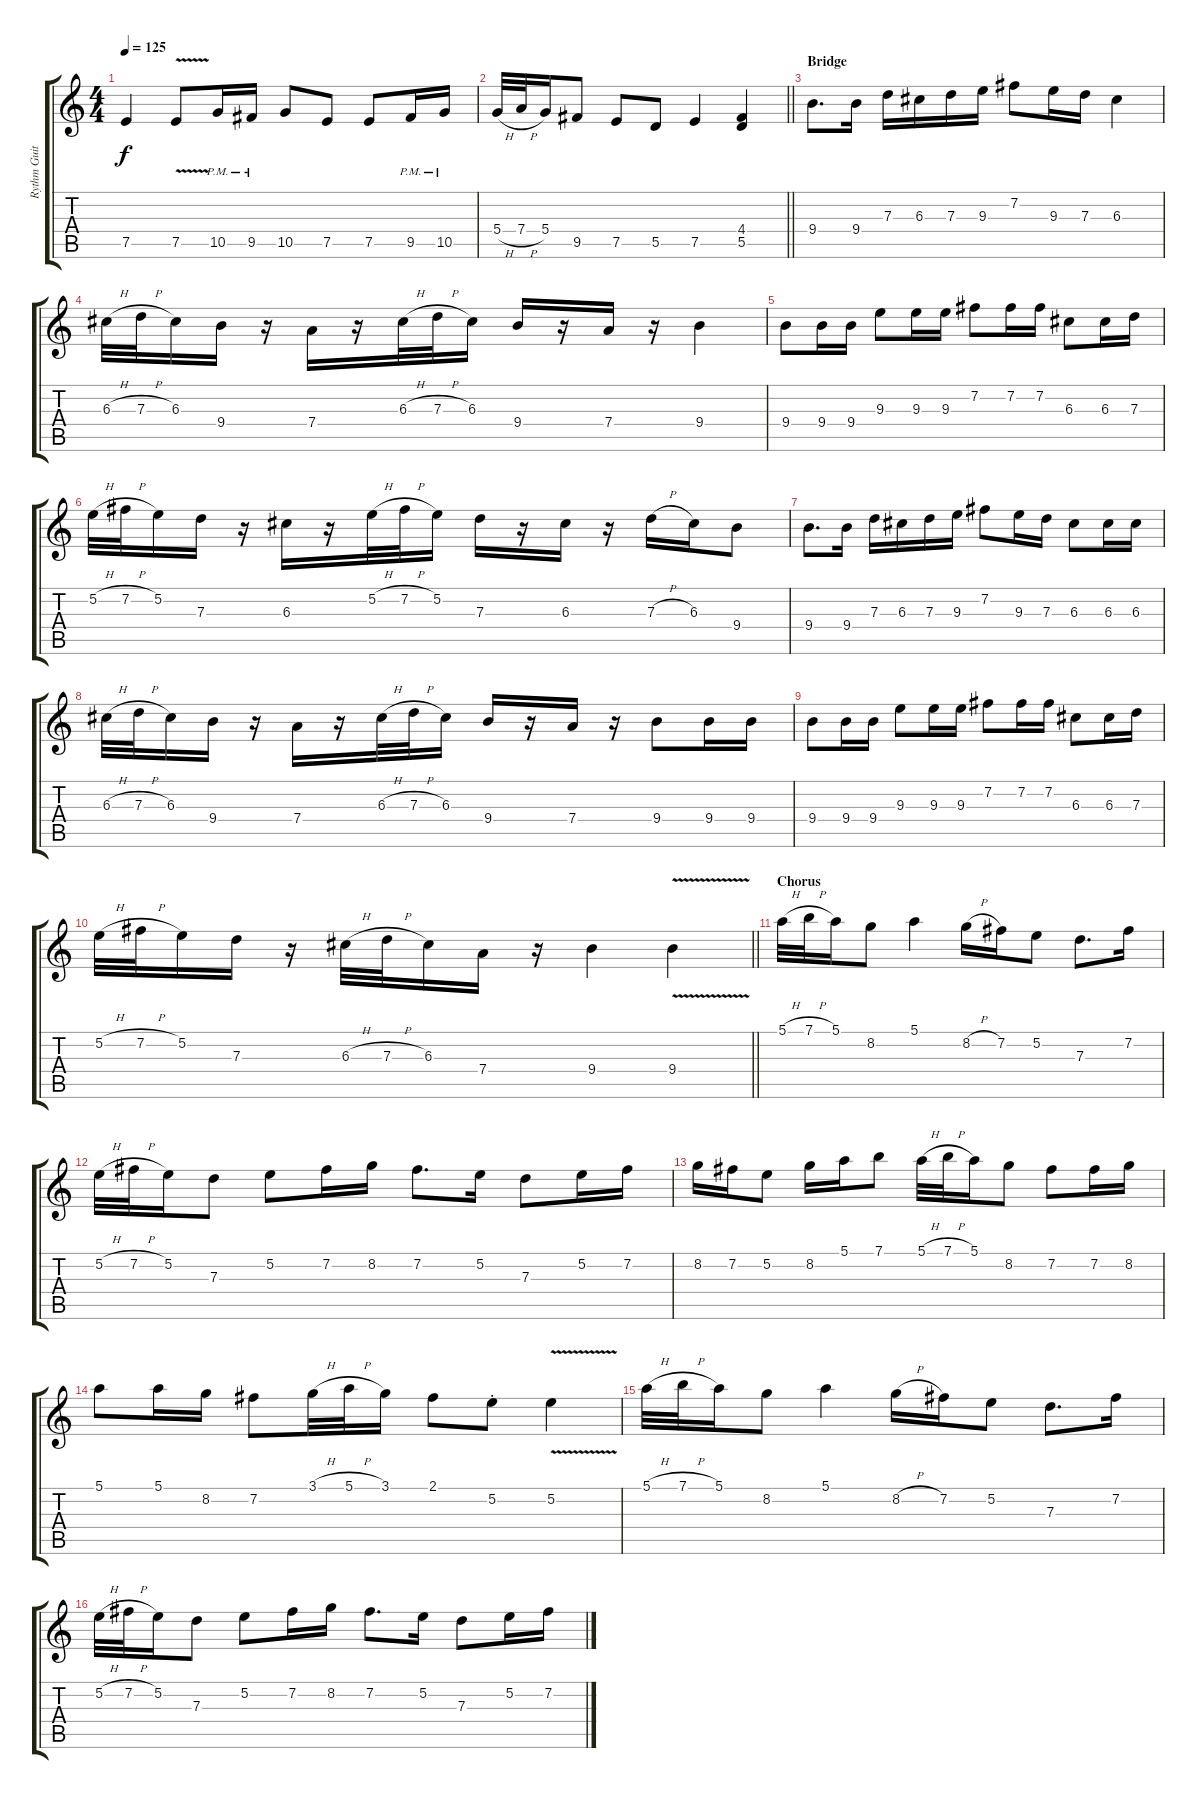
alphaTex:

\track ("Rythm Guitar II" "Rythm Guit") {instrument overdrivenguitar}
\staff {score tabs}
\tuning (E4 B3 G3 D3 A2 E2) {hide}
\ts (4 4)
\tempo 125
\clef g2
\ks c
7.5.4{dy f} 7.5{v}.8 10.5{pm}.16 9.5{pm}.16 10.5.8 7.5.8 7.5.8 9.5{pm}.16 10.5{pm}.16 |
\barLineRight lightlight
5.4{h}.32 7.4{h}.32 5.4.16 9.5.8 7.5.8 5.5.8 7.5.4 (4.4 5.5).4 |
\section ("" "Bridge")
9.4.8{d volume 13 balance 10 instrument acousticguitarsteel} 9.4.16 7.3.16 6.3.16 7.3.16 9.3.16 7.2.8 9.3.16 7.3.16 6.3.4 |
6.3{h}.32 7.3{h}.32 6.3.16 9.4.16 r.16 7.4.16 r.16 6.3{h}.32 7.3{h}.32 6.3.16 9.4.16 r.16 7.4.16 r.16 9.4.4 |
9.4.8 9.4.16 9.4.16 9.3.8 9.3.16 9.3.16 7.2.8 7.2.16 7.2.16 6.3.8 6.3.16 7.3.16 |
5.2{h}.32 7.2{h}.32 5.2.16 7.3.16 r.16 6.3.16 r.16 5.2{h}.32 7.2{h}.32 5.2.16 7.3.16 r.16 6.3.16 r.16 7.3{h}.16 6.3.16 9.4.8 |
9.4.8{d} 9.4.16 7.3.16 6.3.16 7.3.16 9.3.16 7.2.8 9.3.16 7.3.16 6.3.8 6.3.16 6.3.16 |
6.3{h}.32 7.3{h}.32 6.3.16 9.4.16 r.16 7.4.16 r.16 6.3{h}.32 7.3{h}.32 6.3.16 9.4.16 r.16 7.4.16 r.16 9.4.8 9.4.16 9.4.16 |
9.4.8 9.4.16 9.4.16 9.3.8 9.3.16 9.3.16 7.2.8 7.2.16 7.2.16 6.3.8 6.3.16 7.3.16 |
\barLineRight lightlight
5.2{h}.32 7.2{h}.32 5.2.16 7.3.16 r.16 6.3{h}.32 7.3{h}.32 6.3.16 7.4.16 r.16 9.4.4 9.4{v}.4 |
\section ("" "Chorus")
5.1{h}.32{volume 14 balance 11 instrument overdrivenguitar} 7.1{h}.32 5.1.16 8.2.8 5.1.4 8.2{h}.16 7.2.16 5.2.8 7.3.8{d} 7.2.16 |
5.2{h}.32 7.2{h}.32 5.2.16 7.3.8 5.2.8 7.2.16 8.2.16 7.2.8{d} 5.2.16 7.3.8 5.2.16 7.2.16 |
8.2.16 7.2.16 5.2.8 8.2.16 5.1.16 7.1.8 5.1{h}.32 7.1{h}.32 5.1.16 8.2.8 7.2.8 7.2.16 8.2.16 |
5.1.8 5.1.16 8.2.16 7.2.8 3.1{h}.32 5.1{h}.32 3.1.16 2.1.8 5.2{st}.8 5.2{v}.4 |
5.1{h}.32 7.1{h}.32 5.1.16 8.2.8 5.1.4 8.2{h}.16 7.2.16 5.2.8 7.3.8{d} 7.2.16 |
5.2{h}.32 7.2{h}.32 5.2.16 7.3.8 5.2.8 7.2.16 8.2.16 7.2.8{d} 5.2.16 7.3.8 5.2.16 7.2.16
